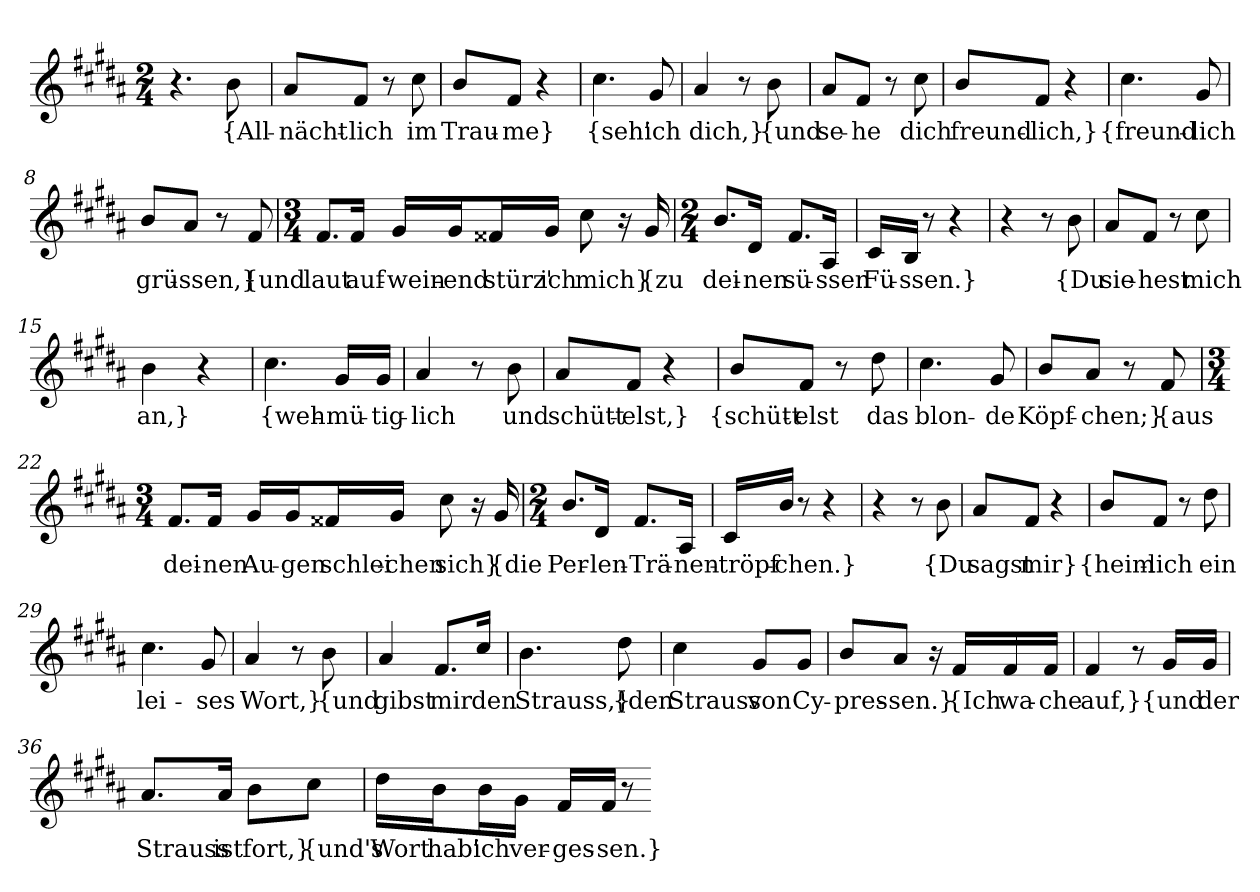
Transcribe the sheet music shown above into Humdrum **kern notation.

**kern	**text
*part1	*part1
*staff1	*staff1
*clefG2	*
*k[f#c#g#d#a#]	*
*M2/4	*
=	=
4.r	.
8b	{All-
=1	=1
8a#/L	-nächt-
8f#/J	-lich
8r	.
8cc#	im
=2	=2
8b/L	Trau-
8f#/J	-me}
4r	.
=3	=3
4.cc#	{seh'
8g#	ich
=4	=4
4a#	dich,}
8r	.
8b	{und
=5	=5
8a#/L	se-
8f#/J	-he
8r	.
8cc#	dich
=6	=6
8b/L	freund-
8f#/J	-lich,}
4r	.
=7	=7
4.cc#	{freund-
8g#	-lich
=8	=8
8b/L	grü-
8a#/J	-ssen,}
8r	.
8f#	{und
=9	=9
*M3/4	*
8.f#/L	laut
16f#/Jk	auf-
16g#/LL	-wein-
16g#/J	-end
16f##X/L	stürz'
16g#/JJ	ich
8cc#	mich}
16r	.
16g#	{zu
=10	=10
*M2/4	*
8.b/L	dei-
16d#/Jk	-nen
8.f#/L	sü-
16A#/Jk	-ssen
=11	=11
16c#/LL	Fü-
16B/JJ	-ssen.}
8r	.
4r	.
=13	=13
4r	.
8r	.
8b	{Du
=14	=14
8a#/L	sie-
8f#/J	-hest
8r	.
8cc#	mich
=15	=15
4b	an,}
4r	.
=16	=16
4.cc#	{weh-
16g#/LL	-mü-
16g#/JJ	-tig-
=17	=17
4a#	-lich
8r	.
8b	und
=18	=18
8a#/L	schütt-
8f#/J	-elst,}
4r	.
=19	=19
8b/L	{schütt-
8f#/J	-elst
8r	.
8dd#	das
=20	=20
4.cc#	blon-
8g#	-de
=21	=21
8b/L	Köpf-
8a#/J	-chen;}
8r	.
8f#	{aus
=22	=22
*M3/4	*
8.f#/L	dei-
16f#/Jk	-nen
16g#/LL	Au-
16g#/J	-gen
16f##X/L	schlei-
16g#/JJ	-chen
8cc#	sich}
16r	.
16g#	{die
=23	=23
*M2/4	*
8.b/L	Per-
16d#/Jk	-len-
8.f#/L	-Trä-
16A#/Jk	-nen-
=24	=24
16c#/LL	-tröpf-
16b/JJ	-chen.}
8r	.
4r	.
=26	=26
4r	.
8r	.
8b	{Du
=27	=27
8a#/L	sagst
8f#/J	mir}
4r	.
=28	=28
8b/L	{heim-
8f#/J	-lich
8r	.
8dd#	ein
=29	=29
4.cc#	lei-
8g#	-ses
=30	=30
4a#	Wort,}
8r	.
8b	{und
=31	=31
4a#	gibst
8.f#/L	mir
16cc#/Jk	den
=32	=32
4.b	Strauss,}
8dd#	{den
=33	=33
4cc#	Strauss
8g#/L	von
8g#/J	Cy-
=34	=34
8b/L	-pres-
8a#/J	-sen.}
16r	.
16f#/LL	{Ich
16f#/	wa-
16f#/JJ	-che
=35	=35
4f#	auf,}
8r	.
16g#/LL	{und
16g#/JJ	der
=36	=36
8.a#/L	Strauss
16a#/Jk	ist
8b\L	fort,}
8cc#\J	{und's
=37	=37
16dd#\LL	Wort
16b\J	hab'
16b\L	ich
16g#\JJ	ver-
16f#/LL	-ges-
16f#/JJ	-sen.}
8r	.
=-	=-
*-	*-
